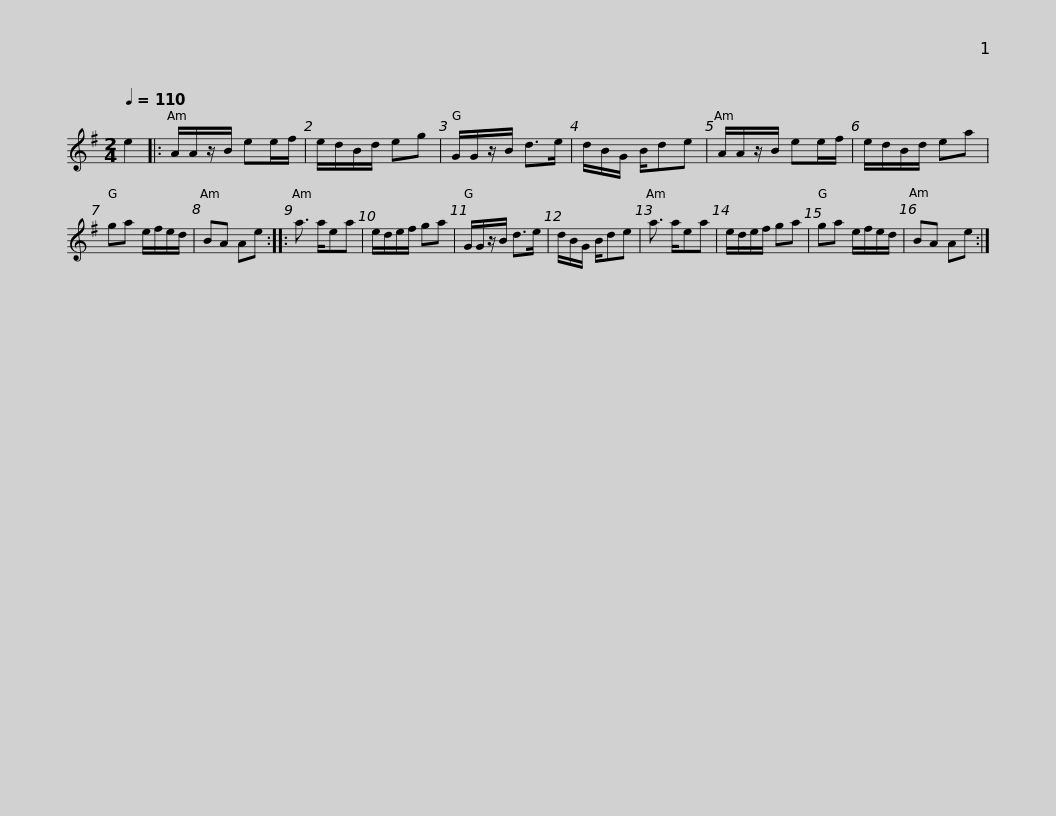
X:1
L:1/8
Q:1/4=110
M:2/4
I:linebreak $
K:G
V:1 treble
V:1
 e2 |: A/A/z/B/ ee/f/ | e/d/B/d/ eg | G/G/z/B/ d>e | d/B/G/ B/de | %5
 A/A/z/B/ ee/f/ | e/d/B/d/ ea | ga e/f/e/d/ |$ BA Ae :: a3/2 a/ea | %10
 e/d/e/f/ ga | G/G/z/B/ d>e | d/B/G/ B/de | a3/2 a/ea | e/d/e/f/ ga | %15
 ga e/f/e/d/ |$ BA Ae :| %17
